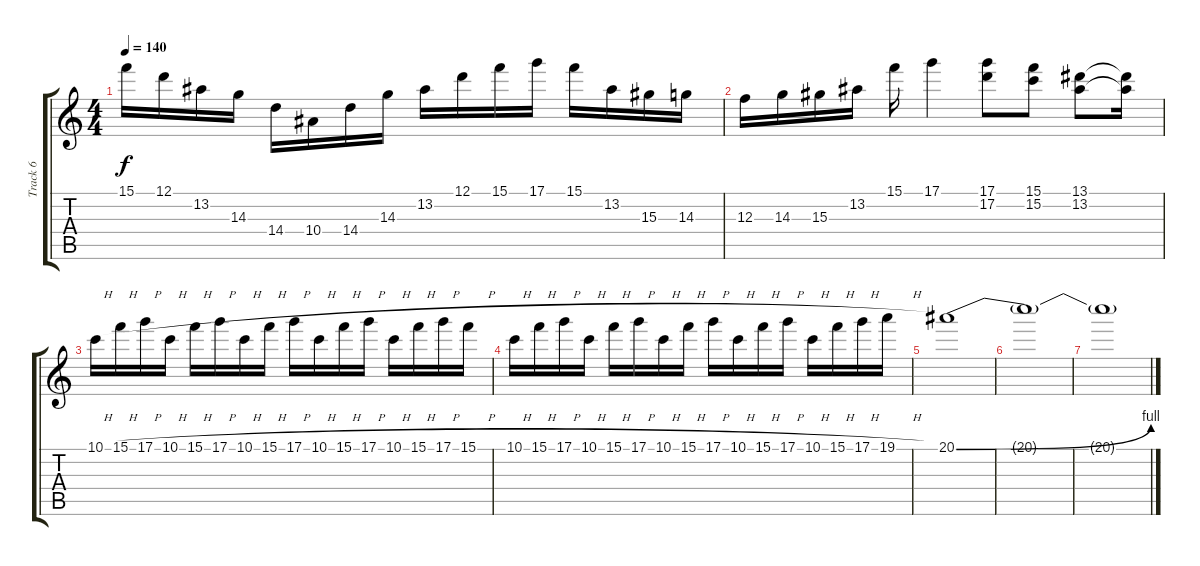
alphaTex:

\track ("Track 6" "Track 6") {instrument distortionguitar}
\staff {score tabs}
\tuning (D4 A3 F3 C3 G2 C2) {hide}
\ts (4 4)
\tempo 140
\clef g2
\ks c
15.1.16{dy f} 12.1.16 13.2.16 14.3.16 14.4.16 10.4.16 14.4.16 14.3.16 13.2.16 12.1.16 15.1.16 17.1.16 15.1.16 13.2.16 15.3.16 14.3.16 |
12.3.16 14.3.16 15.3.16 13.2.16 15.1.16 17.1.4 (17.1 17.2).8 (15.1 15.2).8 (13.1 13.2).8 (13.1{t} 13.2{t}).16 |
10.1{h}.16 15.1{h}.16 17.1{h}.16 10.1{h}.16 15.1{h}.16 17.1{h}.16 10.1{h}.16 15.1{h}.16 17.1{h}.16 10.1{h}.16 15.1{h}.16 17.1{h}.16 10.1{h}.16 15.1{h}.16 17.1{h}.16 15.1{h}.16 |
10.1{h}.16 15.1{h}.16 17.1{h}.16 10.1{h}.16 15.1{h}.16 17.1{h}.16 10.1{h}.16 15.1{h}.16 17.1{h}.16 10.1{h}.16 15.1{h}.16 17.1{h}.16 10.1{h}.16 15.1{h}.16 17.1{h}.16 19.1{h}.16 |
20.1{be (bend 0 0 60 4)}.1 |
20.1{t}.1 |
20.1{t}.1
